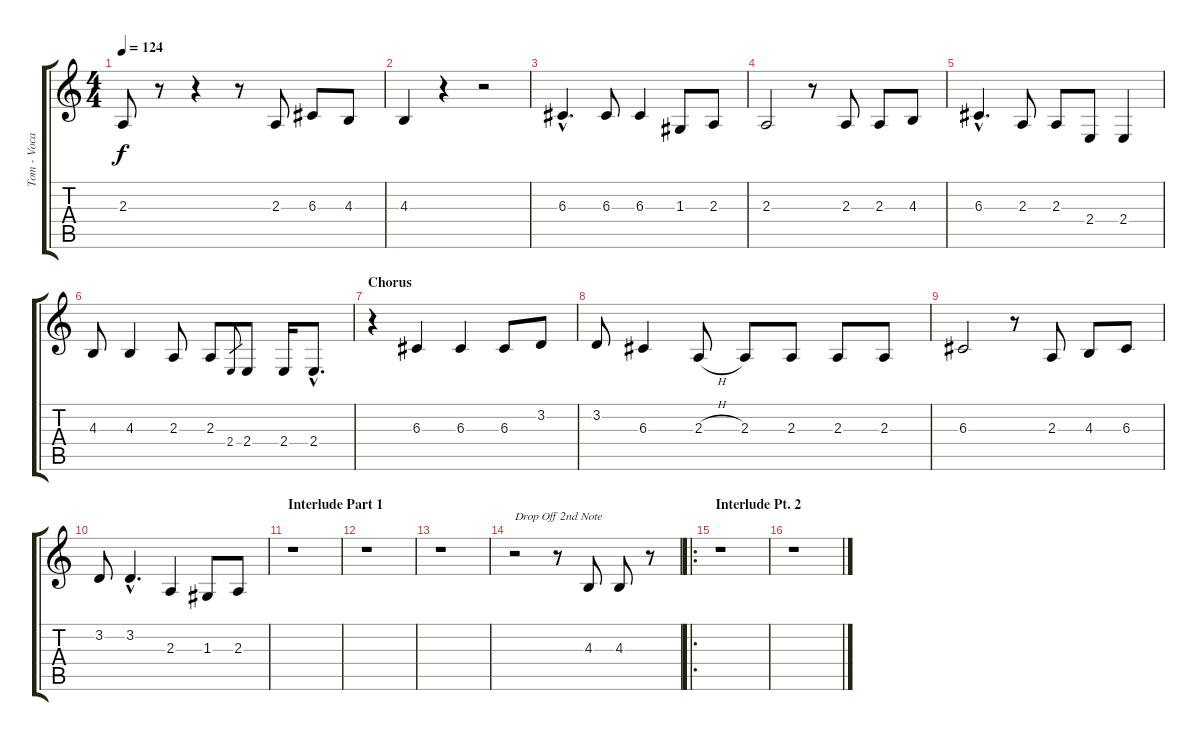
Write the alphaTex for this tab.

\track ("Tom - Vocals" "Tom - Voca") {instrument tenorsax}
\staff {score tabs}
\tuning (E4 B3 G3 D3 A2 E2) {hide}
\ts (4 4)
\tempo 124
\clef g2
\ks c
2.3.8{dy f} r.8 r.4 r.8 2.3.8 6.3.8 4.3.8 |
4.3.4 r.4 r.2 |
6.3{hac}.4{d} 6.3.8 6.3.4 1.3.8 2.3.8 |
2.3.2 r.8 2.3.8 2.3.8 4.3.8 |
6.3{hac}.4{d} 2.3.8 2.3.8 2.4.8 2.4.4 |
4.3.8 4.3.4 2.3.8 2.3.8 2.4.8{gr} 2.4.8 2.4.16 2.4{hac}.8{d} |
\section ("" "Chorus")
r.4 6.3.4 6.3.4 6.3.8 3.2.8 |
3.2.8 6.3.4 2.3{h}.8 2.3.8 2.3.8 2.3.8 2.3.8 |
6.3.2 r.8 2.3.8 4.3.8 6.3.8 |
3.2.8 3.2{hac}.4{d} 2.3.4 1.3.8 2.3.8 |
\section ("" "Interlude Part 1")
r.1 |
r.1 |
r.1 |
r.2{txt "Drop Off 2nd Note"} r.8 4.3.8 4.3.8 r.8 |
\ro
\section ("" "Interlude Pt. 2")
r.1 |
r.1
